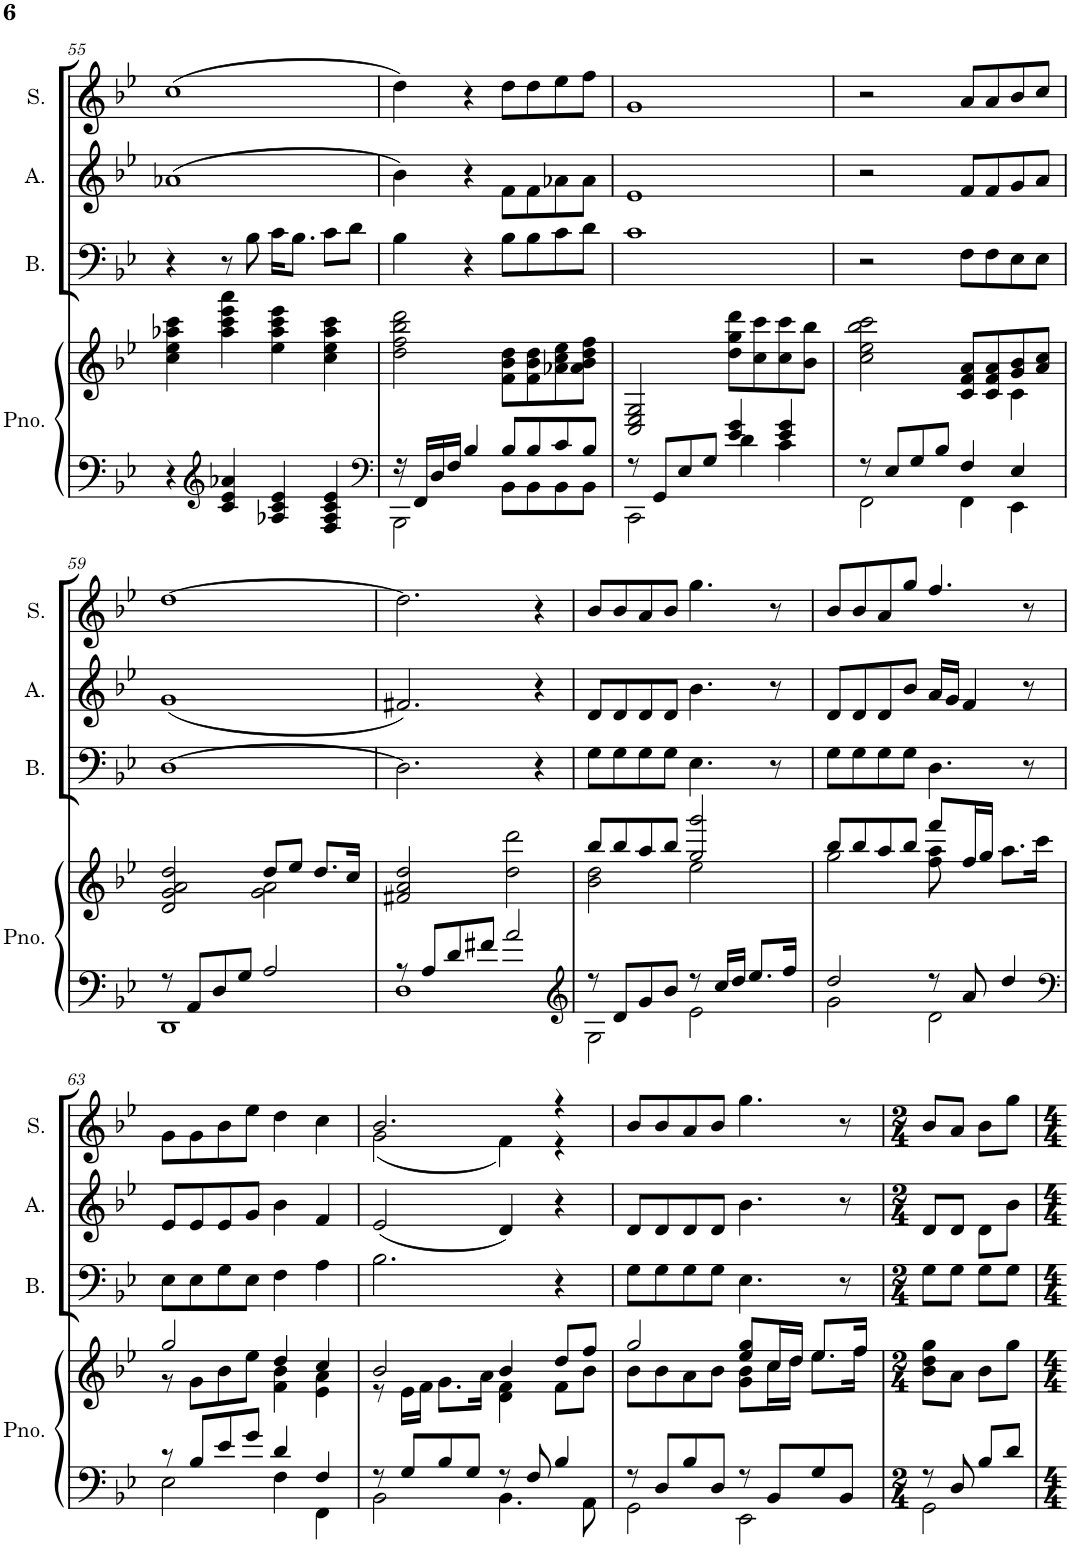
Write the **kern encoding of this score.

**kern	**kern	**kern	**kern	**kern
*part4	*part4	*part3	*part2	*part1
*staff5	*staff4	*staff3	*staff2	*staff1
*I"Piano	*	*I"Bass	*I"Alto	*I"Soprano
*I'Pno.	*	*I'B.	*I'A.	*I'S.
!!LO:PB:g=z
*clefF4	*clefG2	*clefF4	*clefG2	*clefG2
*k[b-e-]	*k[b-e-]	*k[b-e-]	*k[b-e-]	*k[b-e-]
*M4/4	*M4/4	*M4/4	*M4/4	*M4/4
=55	=55	=55	=55	=55
4r	4cc\ 4ee-\ 4aa-X\ 4ccc\	4r	(>1a-X	(>1cc
*clefG2	*	*	*	*
4c/ 4e-/ 4a-X/	4aa-\ 4ccc\ 4eee-\ 4aaa\	8r	.	.
.	.	8B-\	.	.
4A-X/ 4c/ 4e-/	4ee-\ 4aa-\ 4ccc\ 4eee-\	16c\KL	.	.
.	.	8.B-\J	.	.
4F/ 4A-/ 4c/ 4e-/	4cc\ 4ee-\ 4aa-\ 4ccc\	8c\L	.	.
.	.	8d\J	.	.
=56	=56	=56	=56	=56
*clefF4	*	*	*	*
*^	*	*	*	*
16r	2BBB-\	2dd\ 2ff\ 2bb-\ 2ddd\	4B-\	4b-\)	4dd\)
16FF/LL	.	.	.	.	.
16D/	.	.	.	.	.
16F/JJ	.	.	.	.	.
4B-/	.	.	4r	4r	4r
8B-/L	8BB-\L	8f\ 8b-\ 8dd\L	8B-\L	8f\L	8dd\L
8B-/	8BB-\	8f\ 8b-\ 8dd\	8B-\	8f\	8dd\
8c/	8BB-\	8a-X\ 8cc\ 8ee-\	8c\	8a-X\	8ee-\
8B-/J	8BB-\J	8a-\ 8b-\ 8dd\ 8ff\J	8d\J	8a-\J	8ff\J
=57	=57	=57	=57	=57	=57
8r	2CC\	2C/ 2E-/ 2G/	1c	1e-	1g
8GG/L	.	.	.	.	.
8E-/	.	.	.	.	.
8G/J	.	.	.	.	.
4e-/ 4g/	4d\	8dd\ 8gg\ 8ddd\L	.	.	.
.	.	8cc\ 8ccc\	.	.	.
4e-/ 4g/	4c\	8cc\ 8ccc\	.	.	.
.	.	8b-\ 8bb-\J	.	.	.
=58	=58	=58	=58	=58	=58
*	*	*^	*	*	*
8r	2FF\	2cc\ 2ee-\ 2bb-\ 2ccc\	2.ryy	2r	2r	2r
8E-/L	.	.	.	.	.	.
8G/	.	.	.	.	.	.
8B-/J	.	.	.	.	.	.
4F/	4FF\	8c/ 8f/ 8a/L	.	8F\L	8f/L	8a/L
.	.	8c/ 8f/ 8a/	.	8F\	8f/	8a/
4E-/	4EE-\	8g/ 8b-/	4c\	8E-\	8g/	8b-/
.	.	8a/ 8cc/J	.	8E-\J	8a/J	8cc/J
!!LO:LB:g=z
=59	=59	=59	=59	=59	=59	=59
8r	1DD	2d/ 2g/ 2a/ 2dd/	2ryy	[1D	(1g	[1dd
8AA/L	.	.	.	.	.	.
8D/	.	.	.	.	.	.
8G/J	.	.	.	.	.	.
2A/	.	8dd/L	2g\ 2a\	.	.	.
.	.	8ee-/J	.	.	.	.
.	.	8.dd/L	.	.	.	.
.	.	16cc/Jk	.	.	.	.
*	*	*v	*v	*	*	*
=60	=60	=60	=60	=60	=60
8r	1D	2f#X/ 2a/ 2dd/	2.D\]	2.f#X/)	2.dd\]
8A/L	.	.	.	.	.
8d/	.	.	.	.	.
8f#X/J	.	.	.	.	.
2a/	.	2dd\ 2ddd\	.	.	.
.	.	.	4r	4r	4r
=61	=61	=61	=61	=61	=61
*clefG2	*	*	*	*	*
*	*	*^	*	*	*
8r	2G\	8bb-/L	2b-\ 2dd\	8G\L	8d/L	8b-/L
8d/L	.	8bb-/	.	8G\	8d/	8b-/
8g/	.	8aa/	.	8G\	8d/	8a/
8b-/J	.	8bb-/J	.	8G\J	8d/J	8b-/J
8r	2e-\	2gg/ 2ggg/	2ee-\	4.E-\	4.b-\	4.gg\
16cc/LL	.	.	.	.	.	.
16dd/JJ	.	.	.	.	.	.
8.ee-/L	.	.	.	.	.	.
.	.	.	.	8r	8r	8r
16ff/Jk	.	.	.	.	.	.
=62	=62	=62	=62	=62	=62	=62
2dd/	2g\	8bb-/L	2gg\	8G\L	8d/L	8b-/L
.	.	8bb-/	.	8G\	8d/	8b-/
.	.	8aa/	.	8G\	8d/	8a/
.	.	8bb-/J	.	8G\J	8b-/J	8gg/J
8r	2d\	8fff/L	8ff\ 8aa\	4.D\	16a/LL	4.ff/
.	.	.	.	.	16g/JJ	.
8a/	.	16ff/L	4.ryy	.	4f/	.
.	.	16gg/JJ	.	.	.	.
4dd/	.	8.aa\L	.	.	.	.
.	.	.	.	8r	8r	8r
.	.	16ccc\Jk	.	.	.	.
!!LO:LB:g=z
=63	=63	=63	=63	=63	=63	=63
*clefF4	*	*	*	*	*	*
8r	2E-\	2gg/	8r	8E-\L	8e-/L	8g\L
8B-/L	.	.	8g\L	8E-\	8e-/	8g\
8e-/	.	.	8b-\	8G\	8e-/	8b-\
8g/J	.	.	8ee-\J	8E-\J	8g/J	8ee-\J
4d/	4F\	4dd/	4f\ 4b-\	4F\	4b-\	4dd\
4F/	4FF\	4cc/	4e-\ 4a\	4A\	4f/	4cc\
=64	=64	=64	=64	=64	=64	=64
*	*	*	*	*	*	*^
8r	2BB-\	2b-/	8r	2.B-\	(2e-/	2.b-/	(2g\
8G/L	.	.	16e-\LL	.	.	.	.
.	.	.	16f\JJ	.	.	.	.
8B-/	.	.	8.g\L	.	.	.	.
8G/J	.	.	.	.	.	.	.
.	.	.	16a\Jk	.	.	.	.
8r	4.BB-\	4b-/	4d\ 4f\	.	4d/)	.	4f\)
8F/	.	.	.	.	.	.	.
4B-/	.	8dd/L	8f\L	4r	4r	4r	4r
.	8AA\	8ff/J	8b-\J	.	.	.	.
*	*	*	*	*	*	*v	*v
=65	=65	=65	=65	=65	=65	=65
8r	2GG\	2gg/	8b-\L	8G\L	8d/L	8b-/L
8D/L	.	.	8b-\	8G\	8d/	8b-/
8B-/	.	.	8a\	8G\	8d/	8a/
8D/J	.	.	8b-\J	8G\J	8d/J	8b-/J
8r	2EE-\	8ee-/ 8gg/L	8g\ 8b-\L	4.E-\	4.b-\	4.gg\
8BB-/L	.	16cc/L	16cc\L	.	.	.
.	.	16dd/JJ	16dd\JJ	.	.	.
8G/	.	8.ee-/L	8.ee-\L	.	.	.
8BB-/J	.	.	.	8r	8r	8r
.	.	16ff/Jk	16ff\Jk	.	.	.
*	*	*v	*v	*	*	*
=66	=66	=66	=66	=66	=66
*M2/4	*	*M2/4	*M2/4	*M2/4	*M2/4
8r	2GG\	8b-\ 8dd\ 8gg\L	8G\L	8d/L	8b-/L
8D/	.	8a\J	8G\J	8d/J	8a/J
8B-/L	.	8b-\L	8G\L	8d\L	8b-\L
8d/J	.	8gg\J	8G\J	8b-\J	8gg\J
*v	*v	*	*	*	*
=	=	=	=	=
*-	*-	*-	*-	*-
